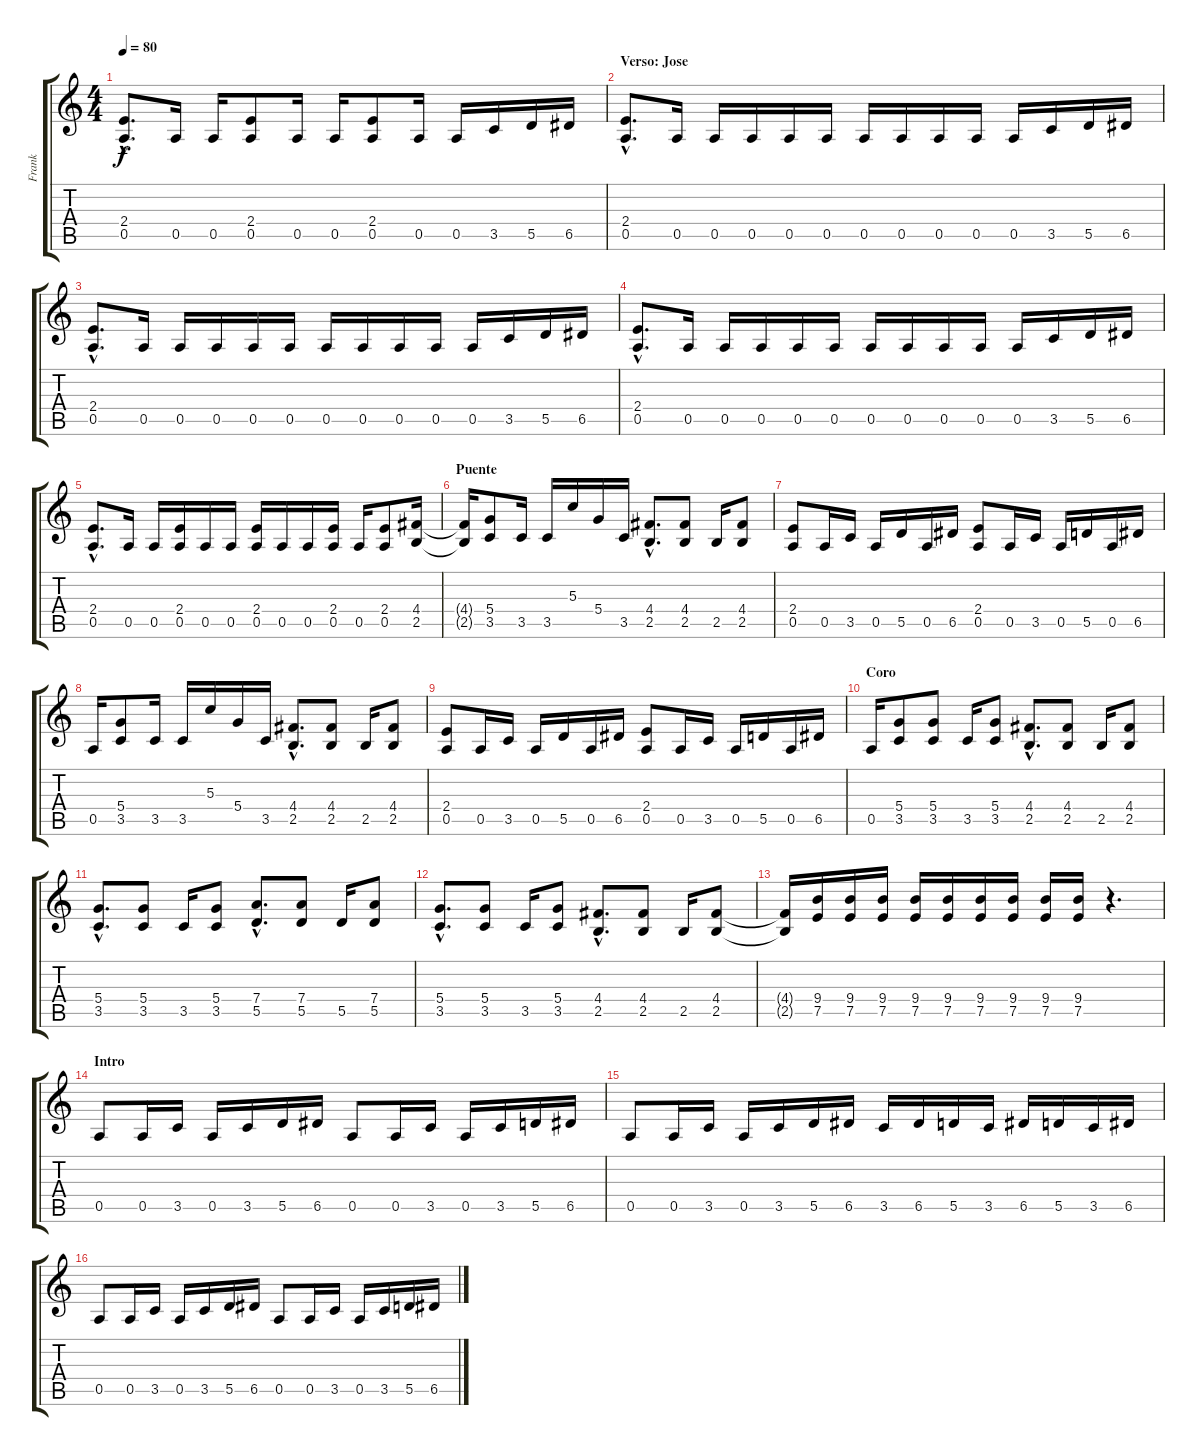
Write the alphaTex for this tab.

\track ("Frank" "Frank") {instrument distortionguitar}
\staff {score tabs}
\tuning (E4 B3 G3 D3 A2 E2) {hide}
\ts (4 4)
\tempo 80
\clef g2
\ks c
(2.4{hac} 0.5{hac}).8{d dy f} 0.5.16 0.5.16 (2.4 0.5).8 0.5.16 0.5.16 (2.4 0.5).8 0.5.16 0.5.16 3.5.16 5.5.16 6.5.16 |
\section ("" "Verso: Jose")
(2.4{hac} 0.5{hac}).8{d} 0.5.16 0.5.16 0.5.16 0.5.16 0.5.16 0.5.16 0.5.16 0.5.16 0.5.16 0.5.16 3.5.16 5.5.16 6.5.16 |
(2.4{hac} 0.5{hac}).8{d} 0.5.16 0.5.16 0.5.16 0.5.16 0.5.16 0.5.16 0.5.16 0.5.16 0.5.16 0.5.16 3.5.16 5.5.16 6.5.16 |
(2.4{hac} 0.5{hac}).8{d} 0.5.16 0.5.16 0.5.16 0.5.16 0.5.16 0.5.16 0.5.16 0.5.16 0.5.16 0.5.16 3.5.16 5.5.16 6.5.16 |
(2.4{hac} 0.5{hac}).8{d} 0.5.16 0.5.16 (2.4 0.5).16 0.5.16 0.5.16 (2.4 0.5).16 0.5.16 0.5.16 (2.4 0.5).16 0.5.16 (2.4 0.5).8 (4.4 2.5).16 |
\section ("" "Puente")
(4.4{t} 2.5{t}).16 (5.4 3.5).8 3.5.16 3.5.16 5.3.16 5.4.16 3.5.16 (4.4{hac} 2.5{hac}).8{d} (4.4 2.5).8 2.5.16 (4.4 2.5).8 |
(2.4 0.5).8 0.5.16 3.5.16 0.5.16 5.5.16 0.5.16 6.5.16 (2.4 0.5).8 0.5.16 3.5.16 0.5.16 5.5.16 0.5.16 6.5.16 |
0.5.16 (5.4 3.5).8 3.5.16 3.5.16 5.3.16 5.4.16 3.5.16 (4.4{hac} 2.5{hac}).8{d} (4.4 2.5).8 2.5.16 (4.4 2.5).8 |
(2.4 0.5).8 0.5.16 3.5.16 0.5.16 5.5.16 0.5.16 6.5.16 (2.4 0.5).8 0.5.16 3.5.16 0.5.16 5.5.16 0.5.16 6.5.16 |
\section ("" "Coro")
0.5.16 (5.4 3.5).8 (5.4 3.5).8 3.5.16 (5.4 3.5).8 (4.4{hac} 2.5{hac}).8{d} (4.4 2.5).8 2.5.16 (4.4 2.5).8 |
(5.4{hac} 3.5{hac}).8{d} (5.4 3.5).8 3.5.16 (5.4 3.5).8 (7.4{hac} 5.5{hac}).8{d} (7.4 5.5).8 5.5.16 (7.4 5.5).8 |
(5.4{hac} 3.5{hac}).8{d} (5.4 3.5).8 3.5.16 (5.4 3.5).8 (4.4{hac} 2.5{hac}).8{d} (4.4 2.5).8 2.5.16 (4.4 2.5).8 |
(4.4{t} 2.5{t}).16 (9.4 7.5).16 (9.4 7.5).16 (9.4 7.5).16 (9.4 7.5).16 (9.4 7.5).16 (9.4 7.5).16 (9.4 7.5).16 (9.4 7.5).16 (9.4 7.5).16 r.4{d} |
\section ("" "Intro")
0.5.8 0.5.16 3.5.16 0.5.16 3.5.16 5.5.16 6.5.16 0.5.8 0.5.16 3.5.16 0.5.16 3.5.16 5.5.16 6.5.16 |
0.5.8 0.5.16 3.5.16 0.5.16 3.5.16 5.5.16 6.5.16 3.5.16 6.5.16 5.5.16 3.5.16 6.5.16 5.5.16 3.5.16 6.5.16 |
0.5.8 0.5.16 3.5.16 0.5.16 3.5.16 5.5.16 6.5.16 0.5.8 0.5.16 3.5.16 0.5.16 3.5.16 5.5.16 6.5.16
